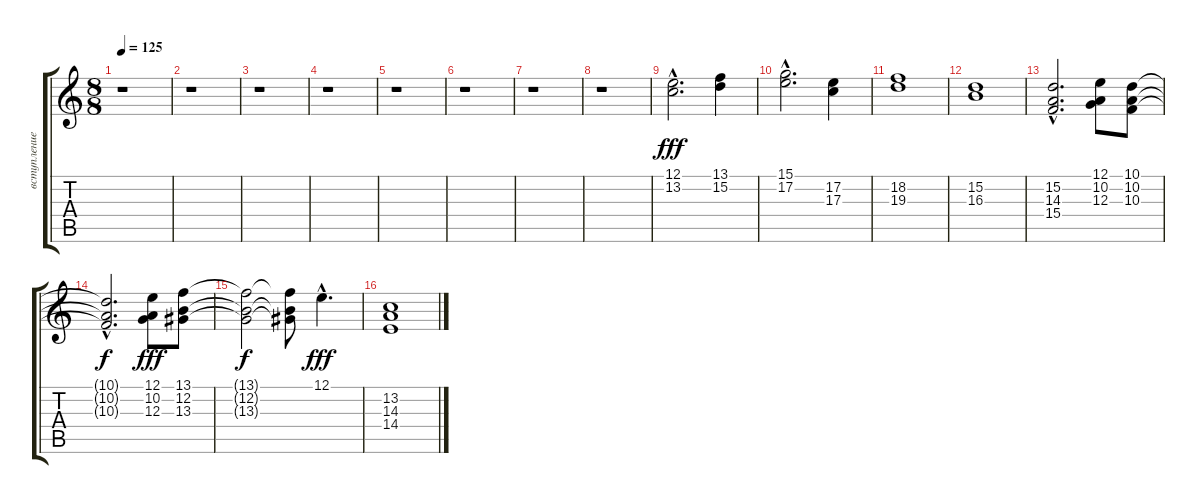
\track ("вступление" "вступление") {instrument pad1newage}
\staff {score tabs}
\tuning (E4 B3 G3 D3 A2 E2) {hide}
\ts (8 8)
\tempo 125
\clef g2
\ks c
r.1{dy f} |
r.1 |
r.1 |
r.1 |
r.1 |
r.1 |
r.1 |
r.1 |
(12.1{hac} 13.2{hac}).2{d dy fff} (13.1 15.2).4 |
(15.1{hac} 17.2{hac}).2{d} (17.2 17.3).4 |
(18.2 19.3).1 |
(15.2 16.3).1 |
(15.2{hac} 14.3{hac} 15.4{hac}).2{d} (12.1 10.2 12.3).8 (10.1 10.2 10.3).8 |
(10.1{hac t} 10.2{hac t} 10.3{hac t}).2{d dy f} (12.1 10.2 12.3).8{dy fff} (13.1 12.2 13.3).8 |
(13.1{t} 12.2{t} 13.3{t}).2{dy f} (13.1{t} 12.2{t} 13.3{t}).8 12.1{hac}.4{d dy fff} |
(13.2 14.3 14.4).1
